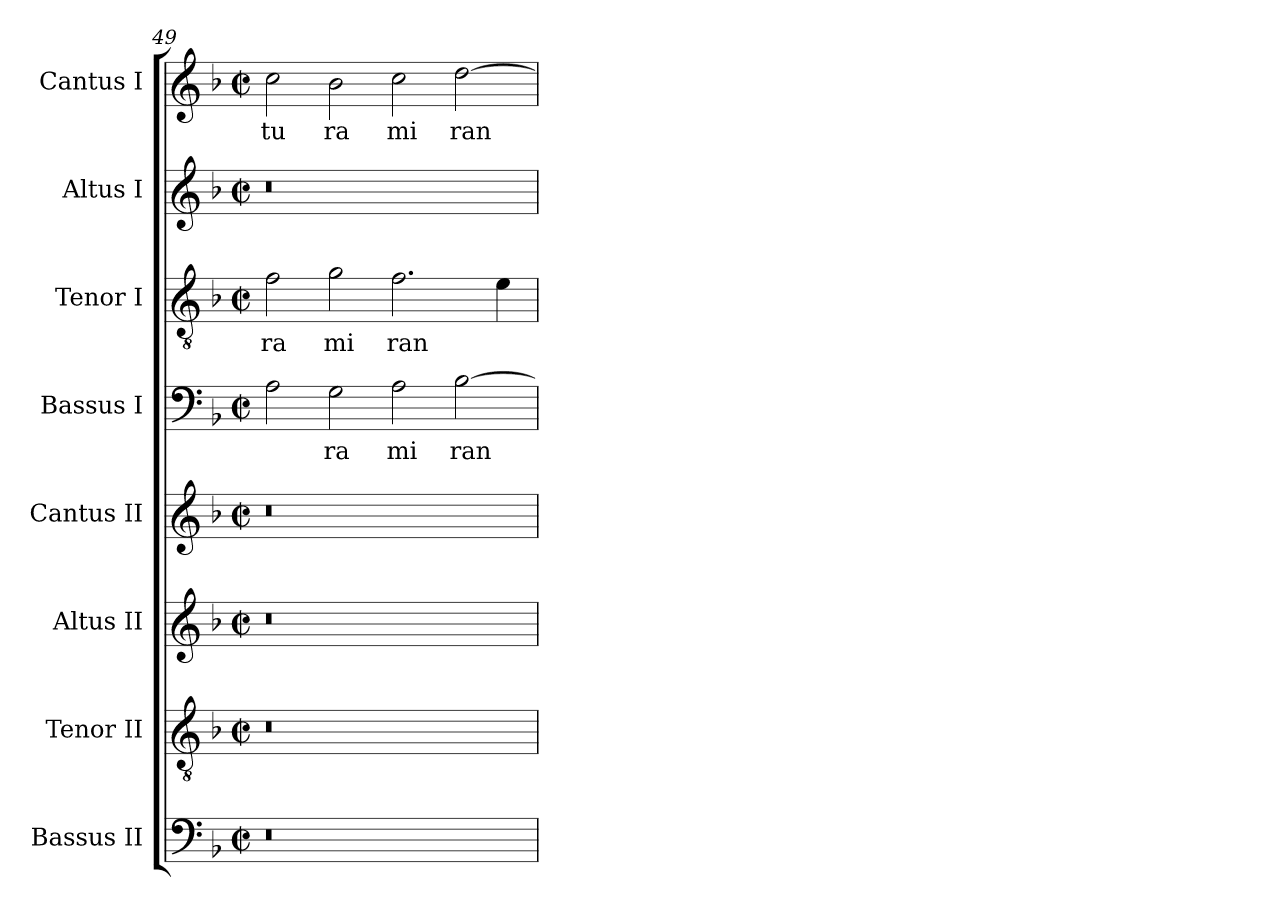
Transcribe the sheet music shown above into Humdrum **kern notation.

**kern	**kern	**kern	**kern	**kern	**text	**kern	**text	**kern	**kern	**text
*part8	*part7	*part6	*part5	*part4	*part4	*part3	*part3	*part2	*part1	*part1
*staff8	*staff7	*staff6	*staff5	*staff4	*staff4	*staff3	*staff3	*staff2	*staff1	*staff1
*I"Bassus II	*I"Tenor II	*I"Altus II	*I"Cantus II	*I"Bassus I	*	*I"Tenor I	*	*I"Altus I	*I"Cantus I	*
*clefF4	*clefGv2	*clefG2	*clefG2	*clefF4	*	*clefGv2	*	*clefG2	*clefG2	*
*k[b-]	*k[b-]	*k[b-]	*k[b-]	*k[b-]	*	*k[b-]	*	*k[b-]	*k[b-]	*
*F:	*F:	*F:	*F:	*F:	*	*F:	*	*F:	*F:	*
*M2/2	*M2/2	*M2/2	*M2/2	*M2/2	*	*M2/2	*	*M2/2	*M2/2	*
*met(c|)	*met(c|)	*met(c|)	*met(c|)	*met(c|)	*	*met(c|)	*	*met(c|)	*met(c|)	*
=49	=49	=49	=49	=49	=49	=49	=49	=49	=49	=49
!	!	!	!	!	!	!	!LO:LY:b:cj	!	!	!LO:LY:b:cj
0r	0r	0r	0r	2A\	.	2f\	ra	0r	2cc\	tu
!	!	!	!	!	!LO:LY:b:cj	!	!LO:LY:b:cj	!	!	!LO:LY:b:cj
.	.	.	.	2G\	ra	2g\	mi	.	2b-\	ra
!	!	!	!	!	!LO:LY:b:cj	!	!LO:LY:b	!	!	!LO:LY:b:cj
.	.	.	.	2A\	mi	2.f\	ran	.	2cc\	mi
!	!	!	!	!	!LO:LY:b	!	!	!	!	!LO:LY:b
.	.	.	.	[>2B-\	ran	.	.	.	[>2dd\	ran
.	.	.	.	.	.	4e\	.	.	.	.
=	=	=	=	=	=	=	=	=	=	=
*-	*-	*-	*-	*-	*-	*-	*-	*-	*-	*-
